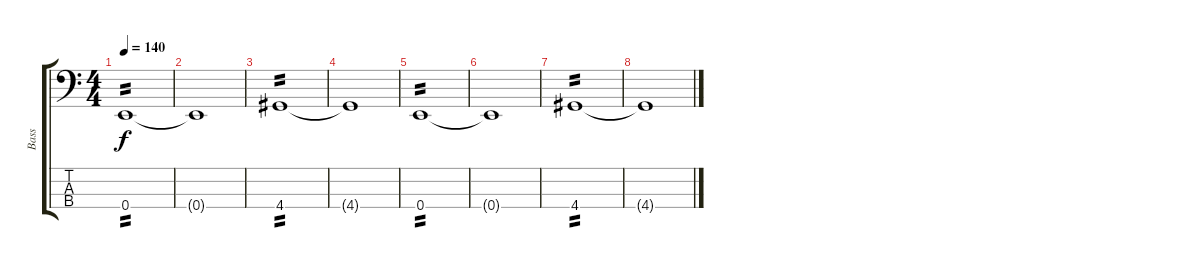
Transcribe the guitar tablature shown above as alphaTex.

\track ("Bass" "Bass") {instrument electricbasspick}
\staff {score tabs}
\tuning (G2 D2 A1 E1) {hide}
\ts (4 4)
\tempo 140
\clef f4
\ks c
0.4.1{tp 2 dy f} |
0.4{t}.1 |
4.4.1{tp 2} |
4.4{t}.1 |
0.4.1{tp 2 volume 0} |
0.4{t}.1 |
4.4.1{tp 2} |
4.4{t}.1
